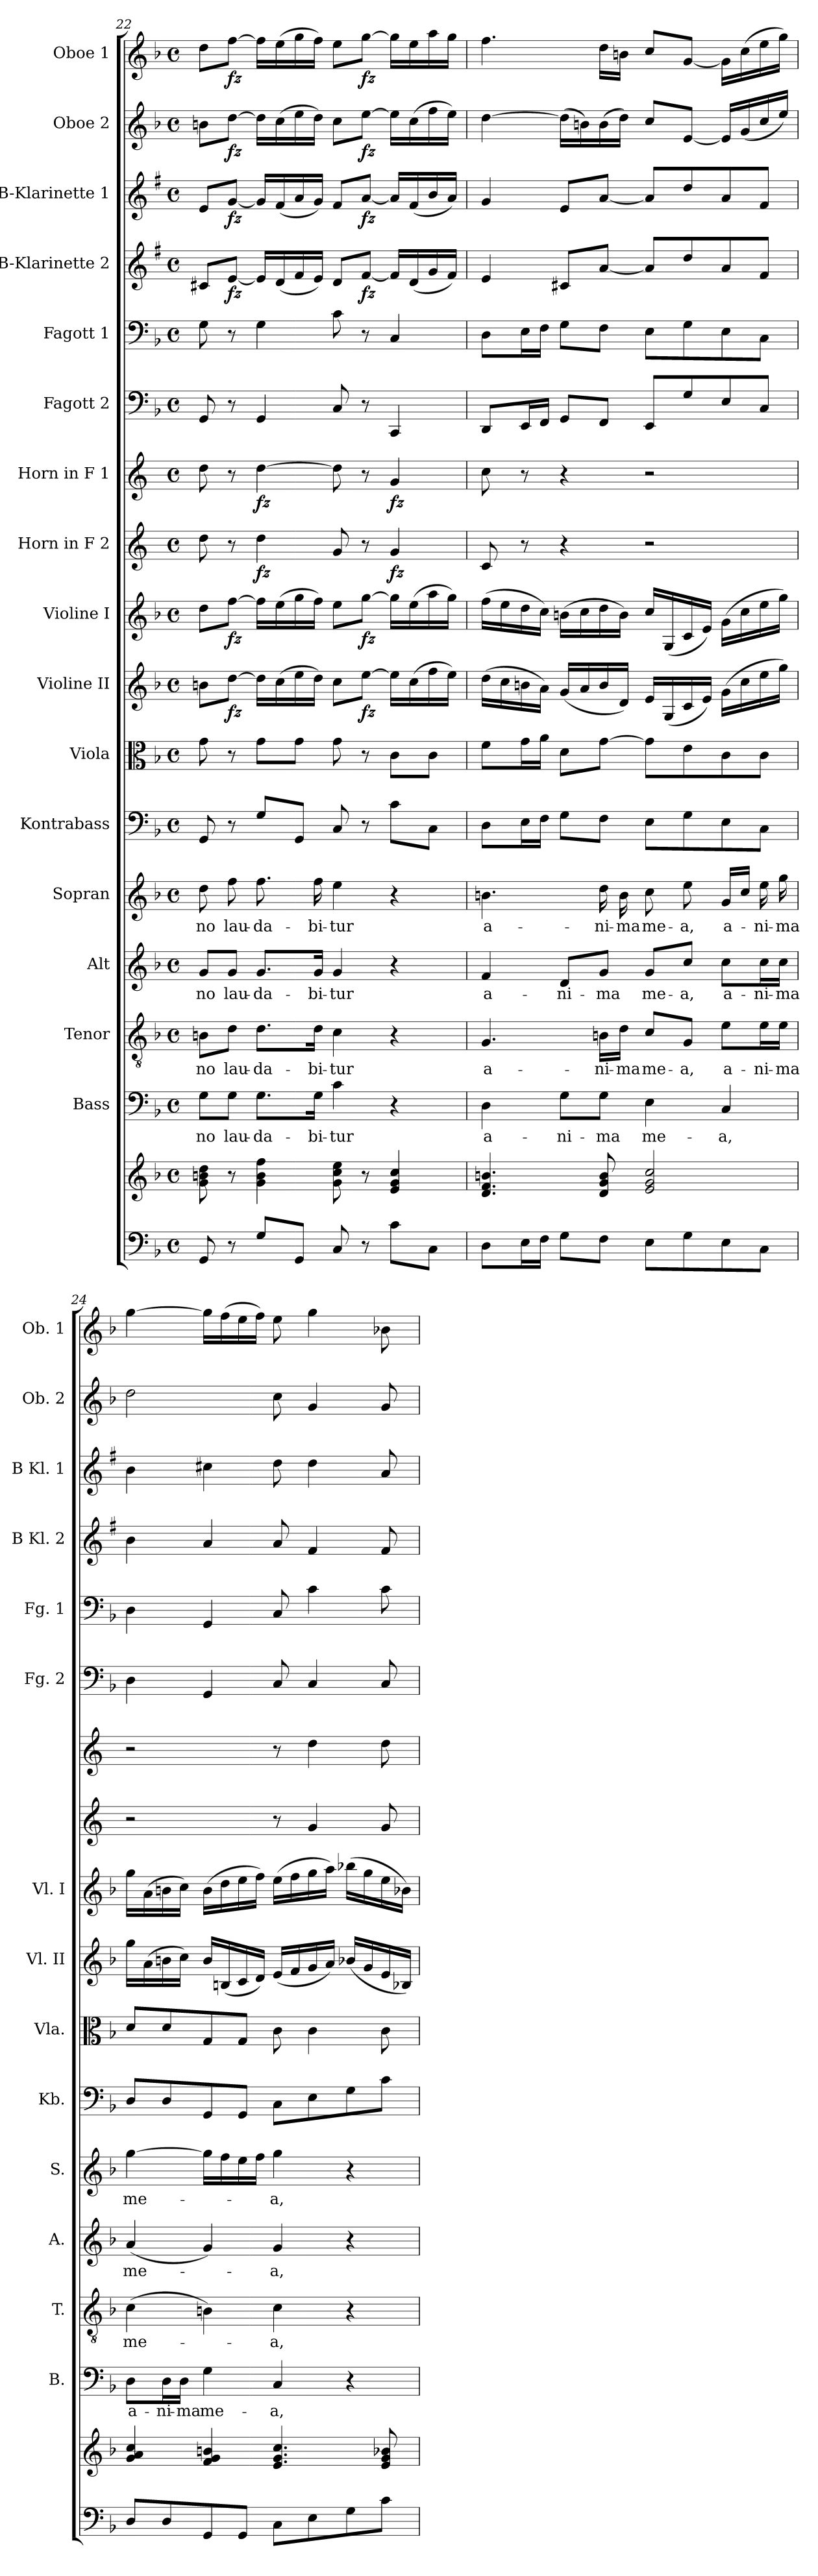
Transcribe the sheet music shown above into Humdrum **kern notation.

**kern	**kern	**kern	**text	**kern	**text	**kern	**text	**kern	**text	**kern	**kern	**kern	**dynam	**kern	**dynam	**kern	**dynam	**kern	**dynam	**kern	**kern	**kern	**dynam	**kern	**dynam	**kern	**dynam	**kern	**dynam
*part17	*part17	*part16	*part16	*part15	*part15	*part14	*part14	*part13	*part13	*part12	*part11	*part10	*part10	*part9	*part9	*part8	*part8	*part7	*part7	*part6	*part5	*part4	*part4	*part3	*part3	*part2	*part2	*part1	*part1
*staff18	*staff17	*staff16	*staff16	*staff15	*staff15	*staff14	*staff14	*staff13	*staff13	*staff12	*staff11	*staff10	*staff10	*staff9	*staff9	*staff8	*staff8	*staff7	*staff7	*staff6	*staff5	*staff4	*staff4	*staff3	*staff3	*staff2	*staff2	*staff1	*staff1
*	*	*I"Bass	*	*I"Tenor	*	*I"Alt	*	*I"Sopran	*	*I"Kontrabass	*I"Viola	*I"Violine II	*	*I"Violine I	*	*I"Horn in F 2	*	*I"Horn in F 1	*	*I"Fagott 2	*I"Fagott 1	*I"B-Klarinette 2	*	*I"B-Klarinette 1	*	*I"Oboe 2	*	*I"Oboe 1	*
*	*	*I'B.	*	*I'T.	*	*I'A.	*	*I'S.	*	*I'Kb.	*I'Vla.	*I'Vl. II	*	*I'Vl. I	*	*	*	*	*	*I'Fg. 2	*I'Fg. 1	*I'B Kl. 2	*	*I'B Kl. 1	*	*I'Ob. 2	*	*I'Ob. 1	*
!!LO:PB:g=z
*clefF4	*clefG2	*clefF4	*	*clefGv2	*	*clefG2	*	*clefG2	*	*clefF4	*clefC3	*clefG2	*	*clefG2	*	*clefG2	*	*clefG2	*	*clefF4	*clefF4	*clefG2	*	*clefG2	*	*clefG2	*	*clefG2	*
*	*	*	*	*	*	*	*	*	*	*ITrd7c12	*	*	*	*	*	*ITrd4c7	*	*ITrd4c7	*	*	*	*ITrd1c2	*	*ITrd1c2	*	*	*	*	*
*k[b-]	*k[b-]	*k[b-]	*	*k[b-]	*	*k[b-]	*	*k[b-]	*	*k[b-]	*k[b-]	*k[b-]	*	*k[b-]	*	*k[b-]	*	*k[b-]	*	*k[b-]	*k[b-]	*k[b-]	*	*k[b-]	*	*k[b-]	*	*k[b-]	*
*F:	*F:	*F:	*	*F:	*	*F:	*	*F:	*	*F:	*F:	*F:	*	*F:	*	*F:	*	*F:	*	*F:	*F:	*F:	*	*F:	*	*F:	*	*F:	*
*M4/4	*M4/4	*M4/4	*	*M4/4	*	*M4/4	*	*M4/4	*	*M4/4	*M4/4	*M4/4	*	*M4/4	*	*M4/4	*	*M4/4	*	*M4/4	*M4/4	*M4/4	*	*M4/4	*	*M4/4	*	*M4/4	*
*met(c)	*met(c)	*met(c)	*	*met(c)	*	*met(c)	*	*met(c)	*	*met(c)	*met(c)	*met(c)	*	*met(c)	*	*met(c)	*	*met(c)	*	*met(c)	*met(c)	*met(c)	*	*met(c)	*	*met(c)	*	*met(c)	*
=22	=22	=22	=22	=22	=22	=22	=22	=22	=22	=22	=22	=22	=22	=22	=22	=22	=22	=22	=22	=22	=22	=22	=22	=22	=22	=22	=22	=22	=22
!	!	!	!LO:LY:b	!	!LO:LY:b	!	!LO:LY:b	!	!LO:LY:b	!	!	!	!	!	!	!	!	!	!	!	!	!	!	!	!	!	!	!	!
8GG/	8g\ 8bn\ 8dd\	8G\L	-no	8Bn\L	-no	8g/L	-no	8dd\	-no	8GGG/	8g\	8bn\L	.	8dd\L	.	8g\	.	8g\	.	8GG/	8G\	8Bn/L	.	8d/L	.	8bn\L	.	8dd\L	.
!	!	!	!LO:LY:b	!	!LO:LY:b	!	!LO:LY:b	!	!LO:LY:b	!	!	!	!LO:DY:b	!	!LO:DY:b	!	!	!	!	!	!	!	!LO:DY:b	!	!LO:DY:b	!	!LO:DY:b	!	!LO:DY:b
8r	8r	8G\J	lau-	8d\J	lau-	8g/J	lau-	8ff\	lau-	8r	8r	[8dd\J	fz	[8ff\J	fz	8r	.	8r	.	8r	8r	[8d/J	fz	[8f/J	fz	[8dd\J	fz	[8ff\J	fz
!	!	!	!LO:LY:b	!	!LO:LY:b	!	!LO:LY:b	!	!LO:LY:b	!	!	!	!	!	!	!	!LO:DY:b	!	!LO:DY:b	!	!	!	!	!	!	!	!	!	!
8G/L	4g\ 4b\ 4ff\	8.G\L	-da-	8.d\L	-da-	8.g/L	-da-	8.ff\	-da-	8GG/L	8g\L	16dd\LL]	.	16ff\LL]	.	4g\	fz	[4g\	fz	4GG/	4G\	16d/LL]	.	16f/LL]	.	16dd\LL]	.	16ff\LL]	.
.	.	.	.	.	.	.	.	.	.	.	.	(>16cc\	.	(>16ee\	.	.	.	.	.	.	.	(<16c/	.	(<16e/	.	(>16cc\	.	(>16ee\	.
8GG/J	.	.	.	.	.	.	.	.	.	8GGG/J	8g\J	16ee\	.	16gg\	.	.	.	.	.	.	.	16e/	.	16g/	.	16ee\	.	16gg\	.
!	!	!	!LO:LY:b	!	!LO:LY:b	!	!LO:LY:b	!	!LO:LY:b	!	!	!	!	!	!	!	!	!	!	!	!	!	!	!	!	!	!	!	!
.	.	16G\Jk	-bi-	16d\Jk	-bi-	16g/Jk	-bi-	16ff\	-bi-	.	.	16dd\JJ)	.	16ff\JJ)	.	.	.	.	.	.	.	16d/JJ)	.	16f/JJ)	.	16dd\JJ)	.	16ff\JJ)	.
!	!	!	!LO:LY:b	!	!LO:LY:b	!	!LO:LY:b	!	!LO:LY:b	!	!	!	!	!	!	!	!	!	!	!	!	!	!	!	!	!	!	!	!
8C/	8g\ 8cc\ 8ee\	4c\	-tur	4c\	-tur	4g/	-tur	4ee\	-tur	8CC/	8g\	8cc\L	.	8ee\L	.	8c/	.	8g\]	.	8C/	8c\	8c/L	.	8e/L	.	8cc\L	.	8ee\L	.
!	!	!	!	!	!	!	!	!	!	!	!	!	!LO:DY:b	!	!LO:DY:b	!	!	!	!	!	!	!	!LO:DY:b	!	!LO:DY:b	!	!LO:DY:b	!	!LO:DY:b
8r	8r	.	.	.	.	.	.	.	.	8r	8r	[8ee\J	fz	[8gg\J	fz	8r	.	8r	.	8r	8r	[8e/J	fz	[8g/J	fz	[8ee\J	fz	[8gg\J	fz
!	!	!	!	!	!	!	!	!	!	!	!	!	!	!	!	!	!LO:DY:b	!	!LO:DY:b	!	!	!	!	!	!	!	!	!	!
8c\L	4e/ 4g/ 4cc/	4r	.	4r	.	4r	.	4r	.	8C\L	8c\L	16ee\LL]	.	16gg\LL]	.	4c/	fz	4c/	fz	4CC/	4C/	16e/LL]	.	16g/LL]	.	16ee\LL]	.	16gg\LL]	.
.	.	.	.	.	.	.	.	.	.	.	.	(>16cc\	.	(>16ee\	.	.	.	.	.	.	.	(<16c/	.	(<16e/	.	(>16cc\	.	16ee\	.
8C\J	.	.	.	.	.	.	.	.	.	8CC\J	8c\J	16ff\	.	16aa\	.	.	.	.	.	.	.	16f/	.	16a/	.	16ff\	.	16aa\	.
.	.	.	.	.	.	.	.	.	.	.	.	16ee\JJ)	.	16gg\JJ)	.	.	.	.	.	.	.	16e/JJ)	.	16g/JJ)	.	16ee\JJ)	.	16gg\JJ	.
=23	=23	=23	=23	=23	=23	=23	=23	=23	=23	=23	=23	=23	=23	=23	=23	=23	=23	=23	=23	=23	=23	=23	=23	=23	=23	=23	=23	=23	=23
!	!	!	!LO:LY:b	!	!LO:LY:b	!	!LO:LY:b	!	!LO:LY:b	!	!	!	!	!	!	!	!	!	!	!	!	!	!	!	!	!	!	!	!
8D\L	4.d/ 4.f/ 4.bn/	4D\	a-	4.G/	a-	4f/	a-	4.bn\	a-	8DD\L	8f\L	(>16dd\LL	.	(>16ff\LL	.	8F/	.	8f\	.	8DD/L	8D\L	4d/	.	4f/	.	[4dd\	.	4.ff\	.
.	.	.	.	.	.	.	.	.	.	.	.	16cc\	.	16ee\	.	.	.	.	.	.	.	.	.	.	.	.	.	.	.
16E\L	.	.	.	.	.	.	.	.	.	16EE\L	16g\L	16bn\	.	16dd\	.	8r	.	8r	.	16EE/L	16E\L	.	.	.	.	.	.	.	.
16F\JJ	.	.	.	.	.	.	.	.	.	16FF\JJ	16a\JJ	16a\JJ)	.	16cc\JJ)	.	.	.	.	.	16FF/JJ	16F\JJ	.	.	.	.	.	.	.	.
!	!	!	!LO:LY:b	!	!	!	!LO:LY:b	!	!	!	!	!	!	!	!	!	!	!	!	!	!	!	!	!	!	!	!	!	!
8G\L	.	8G\L	-ni-	.	.	8d/L	-ni-	.	.	8GG\L	8d\L	(<16g/LL	.	(>16bn\LL	.	4r	.	4r	.	8GG/L	8G\L	8Bn/L	.	8d/L	.	(>16dd\LL]	.	.	.
.	.	.	.	.	.	.	.	.	.	.	.	16a/	.	16cc\	.	.	.	.	.	.	.	.	.	.	.	16bn\)	.	.	.
!	!	!	!LO:LY:b	!	!LO:LY:b	!	!LO:LY:b	!	!LO:LY:b	!	!	!	!	!	!	!	!	!	!	!	!	!	!	!	!	!	!	!	!
8F\J	8d/ 8g/ 8b/	8G\J	-ma	16Bn\LL	-ni-	8g/J	-ma	16dd\	-ni-	8FF\J	[8g\J	16b/	.	16dd\	.	.	.	.	.	8FF/J	8F\J	[8g/J	.	[8g/J	.	(>16b\	.	16dd\LL	.
!	!	!	!	!	!LO:LY:b	!	!	!	!LO:LY:b	!	!	!	!	!	!	!	!	!	!	!	!	!	!	!	!	!	!	!	!
.	.	.	.	16d\JJ	-ma	.	.	16b\	-ma	.	.	16d/JJ)	.	16b\JJ)	.	.	.	.	.	.	.	.	.	.	.	16dd\JJ)	.	16bn\JJ	.
!	!	!	!LO:LY:b	!	!LO:LY:b	!	!LO:LY:b	!	!LO:LY:b	!	!	!	!	!	!	!	!	!	!	!	!	!	!	!	!	!	!	!	!
8E\L	2e/ 2g/ 2cc/	4E\	me-	8c/L	me-	8g/L	me-	8cc\	me-	8EE\L	8g\L]	16e/LL	.	16cc/LL	.	2r	.	2r	.	8EE/L	8E\L	8g/L]	.	8g/L]	.	8cc/L	.	8cc/L	.
.	.	.	.	.	.	.	.	.	.	.	.	(<16G/	.	(<16G/	.	.	.	.	.	.	.	.	.	.	.	.	.	.	.
!	!	!	!	!	!LO:LY:b	!	!LO:LY:b	!	!LO:LY:b	!	!	!	!	!	!	!	!	!	!	!	!	!	!	!	!	!	!	!	!
8G\	.	.	.	8G/J	-a,	8cc/J	-a,	8ee\	-a,	8GG\	8e\	16c/	.	16c/	.	.	.	.	.	8G/	8G\	8cc/	.	8cc/	.	[8e/J	.	[8g/J	.
.	.	.	.	.	.	.	.	.	.	.	.	16e/JJ)	.	16e/JJ)	.	.	.	.	.	.	.	.	.	.	.	.	.	.	.
!	!	!	!LO:LY:b	!	!LO:LY:b	!	!LO:LY:b	!	!LO:LY:b	!	!	!	!	!	!	!	!	!	!	!	!	!	!	!	!	!	!	!	!
8E\	.	4C/	-a,	8e\L	a-	8cc\L	a-	16g/LL	a-	8EE\	8c\	(>16g\LL	.	(>16g\LL	.	.	.	.	.	8E/	8E\	8g/	.	8g/	.	16e/LL]	.	16g\LL]	.
.	.	.	.	.	.	.	.	16cc/JJ	.	.	.	16cc\	.	16cc\	.	.	.	.	.	.	.	.	.	.	.	(<16g/	.	(>16cc\	.
!	!	!	!	!	!LO:LY:b	!	!LO:LY:b	!	!LO:LY:b	!	!	!	!	!	!	!	!	!	!	!	!	!	!	!	!	!	!	!	!
8C\J	.	.	.	16e\L	-ni-	16cc\L	-ni-	16ee\	-ni-	8CC\J	8c\J	16ee\	.	16ee\	.	.	.	.	.	8C/J	8C\J	8e/J	.	8e/J	.	16cc/	.	16ee\	.
!	!	!	!	!	!LO:LY:b	!	!LO:LY:b	!	!LO:LY:b	!	!	!	!	!	!	!	!	!	!	!	!	!	!	!	!	!	!	!	!
.	.	.	.	16e\JJ	-ma	16cc\JJ	-ma	16gg\	-ma	.	.	16gg\JJ)	.	16gg\JJ)	.	.	.	.	.	.	.	.	.	.	.	16ee/JJ)	.	16gg\JJ)	.
=24	=24	=24	=24	=24	=24	=24	=24	=24	=24	=24	=24	=24	=24	=24	=24	=24	=24	=24	=24	=24	=24	=24	=24	=24	=24	=24	=24	=24	=24
!	!	!	!LO:LY:b	!	!LO:LY:b	!	!LO:LY:b	!	!LO:LY:b	!	!	!	!	!	!	!	!	!	!	!	!	!	!	!	!	!	!	!	!
8D/L	4g/ 4a/ 4cc/	8D\L	a-	(>4c\	me-	(<4a/	me-	[4gg\	me-	8DD/L	8d/L	16gg\LL	.	16gg\LL	.	2r	.	2r	.	4D\	4D\	4a\	.	4a\	.	2dd\	.	[4gg\	.
.	.	.	.	.	.	.	.	.	.	.	.	(>16a\	.	(>16a\	.	.	.	.	.	.	.	.	.	.	.	.	.	.	.
!	!	!	!LO:LY:b	!	!	!	!	!	!	!	!	!	!	!	!	!	!	!	!	!	!	!	!	!	!	!	!	!	!
8D/	.	16D\L	-ni-	.	.	.	.	.	.	8DD/	8d/	16bn\	.	16bn\	.	.	.	.	.	.	.	.	.	.	.	.	.	.	.
!	!	!	!LO:LY:b	!	!	!	!	!	!	!	!	!	!	!	!	!	!	!	!	!	!	!	!	!	!	!	!	!	!
.	.	16D\JJ	-ma	.	.	.	.	.	.	.	.	16cc\JJ)	.	16cc\JJ)	.	.	.	.	.	.	.	.	.	.	.	.	.	.	.
!	!	!	!LO:LY:b	!	!	!	!	!	!	!	!	!	!	!	!	!	!	!	!	!	!	!	!	!	!	!	!	!	!
8GG/	4f/ 4g/ 4bn/	4G\	me-	4Bn\)	.	4g/)	.	16gg\LL]	.	8GGG/	8G/	16b/LL	.	(>16b\LL	.	.	.	.	.	4GG/	4GG/	4g/	.	4bn\	.	.	.	16gg\LL]	.
.	.	.	.	.	.	.	.	16ff\	.	.	.	(<16Bn/	.	16dd\	.	.	.	.	.	.	.	.	.	.	.	.	.	(>16ff\	.
8GG/J	.	.	.	.	.	.	.	16ee\	.	8GGG/J	8G/J	16c/	.	16ee\	.	.	.	.	.	.	.	.	.	.	.	.	.	16ee\	.
.	.	.	.	.	.	.	.	16ff\JJ	.	.	.	16d/JJ)	.	16ff\JJ)	.	.	.	.	.	.	.	.	.	.	.	.	.	16ff\JJ)	.
!	!	!	!LO:LY:b	!	!LO:LY:b	!	!LO:LY:b	!	!LO:LY:b	!	!	!	!	!	!	!	!	!	!	!	!	!	!	!	!	!	!	!	!
8C\L	4.e/ 4.g/ 4.cc/	4C/	-a,	4c\	-a,	4g/	-a,	4gg\	-a,	8CC\L	8c\	(<16e/LL	.	(>16ee\LL	.	8r	.	8r	.	8C/	8C/	8g/	.	8cc\	.	8cc\	.	8ee\	.
.	.	.	.	.	.	.	.	.	.	.	.	16f/	.	16ff\	.	.	.	.	.	.	.	.	.	.	.	.	.	.	.
8E\	.	.	.	.	.	.	.	.	.	8EE\	4c\	16g/	.	16gg\	.	4c/	.	4g\	.	4C/	4c\	4e/	.	4cc\	.	4g/	.	4gg\	.
.	.	.	.	.	.	.	.	.	.	.	.	16a/JJ)	.	16aa\JJ)	.	.	.	.	.	.	.	.	.	.	.	.	.	.	.
8G\	.	4r	.	4r	.	4r	.	4r	.	8GG\	.	(<16b-X/LL	.	(>16bb-X\LL	.	.	.	.	.	.	.	.	.	.	.	.	.	.	.
.	.	.	.	.	.	.	.	.	.	.	.	16g/	.	16gg\	.	.	.	.	.	.	.	.	.	.	.	.	.	.	.
8c\J	8e/ 8g/ 8b-X/	.	.	.	.	.	.	.	.	8C\J	8c\	16e/	.	16ee\	.	8c/	.	8g\	.	8C/	8c\	8e/	.	8g/	.	8g/	.	8b-X\	.
.	.	.	.	.	.	.	.	.	.	.	.	16B-X/JJ)	.	16b-X\JJ)	.	.	.	.	.	.	.	.	.	.	.	.	.	.	.
=	=	=	=	=	=	=	=	=	=	=	=	=	=	=	=	=	=	=	=	=	=	=	=	=	=	=	=	=	=
*-	*-	*-	*-	*-	*-	*-	*-	*-	*-	*-	*-	*-	*-	*-	*-	*-	*-	*-	*-	*-	*-	*-	*-	*-	*-	*-	*-	*-	*-
